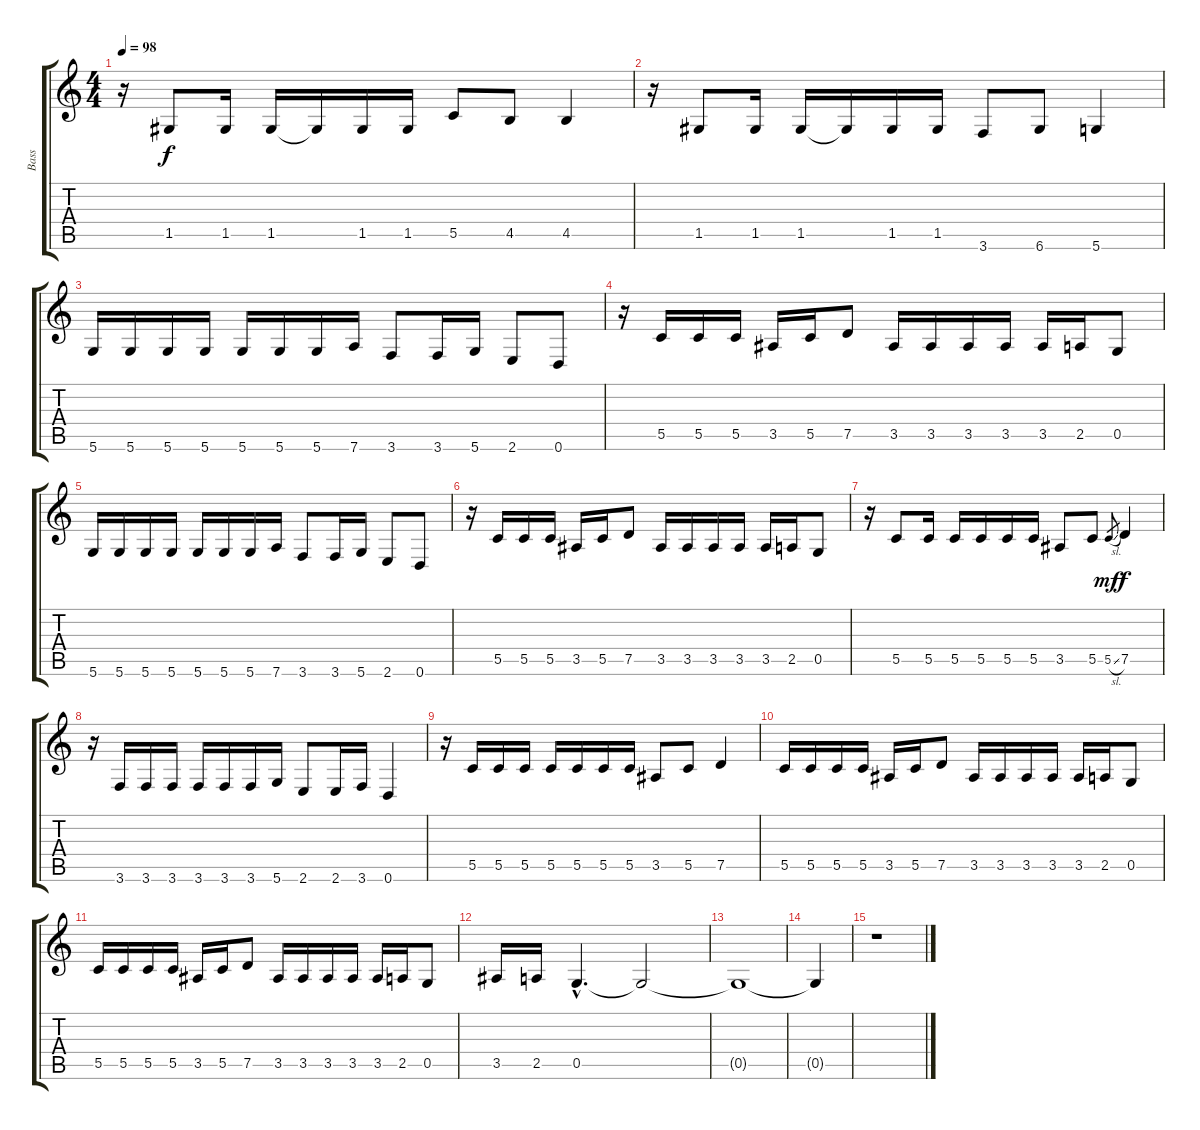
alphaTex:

\track ("Bass" "Bass") {instrument electricbasspick}
\staff {score tabs}
\tuning (D4 G3 G3 D3 G2 D2) {hide}
\ts (4 4)
\tempo 98
\clef g2
\ks c
r.16{dy f} 1.5.8 1.5.16 1.5.16 1.5{t}.16 1.5.16 1.5.16 5.5.8 4.5.8 4.5.4 |
r.16 1.5.8 1.5.16 1.5.16 1.5{t}.16 1.5.16 1.5.16 3.6.8 6.6.8 5.6.4 |
5.6.16 5.6.16 5.6.16 5.6.16 5.6.16 5.6.16 5.6.16 7.6.16 3.6.8 3.6.16 5.6.16 2.6.8 0.6.8 |
r.16 5.5.16 5.5.16 5.5.16 3.5.16 5.5.16 7.5.8 3.5.16 3.5.16 3.5.16 3.5.16 3.5.16 2.5.16 0.5.8 |
5.6.16 5.6.16 5.6.16 5.6.16 5.6.16 5.6.16 5.6.16 7.6.16 3.6.8 3.6.16 5.6.16 2.6.8 0.6.8 |
r.16 5.5.16 5.5.16 5.5.16 3.5.16 5.5.16 7.5.8 3.5.16 3.5.16 3.5.16 3.5.16 3.5.16 2.5.16 0.5.8 |
r.16 5.5.8 5.5.16 5.5.16 5.5.16 5.5.16 5.5.16 3.5.8 5.5.8 5.5{sl}.8{gr dy mf} 7.5.4{dy f} |
r.16 3.6.16 3.6.16 3.6.16 3.6.16 3.6.16 3.6.16 5.6.16 2.6.8 2.6.16 3.6.16 0.6.4 |
r.16 5.5.16 5.5.16 5.5.16 5.5.16 5.5.16 5.5.16 5.5.16 3.5.8 5.5.8 7.5.4 |
5.5.16 5.5.16 5.5.16 5.5.16 3.5.16 5.5.16 7.5.8 3.5.16 3.5.16 3.5.16 3.5.16 3.5.16 2.5.16 0.5.8 |
5.5.16 5.5.16 5.5.16 5.5.16 3.5.16 5.5.16 7.5.8 3.5.16 3.5.16 3.5.16 3.5.16 3.5.16 2.5.16 0.5.8 |
3.5.16 2.5.16 0.5{hac}.4{d} 0.5{t}.2 |
0.5{t}.1 |
0.5{t}.4 |
r.1
